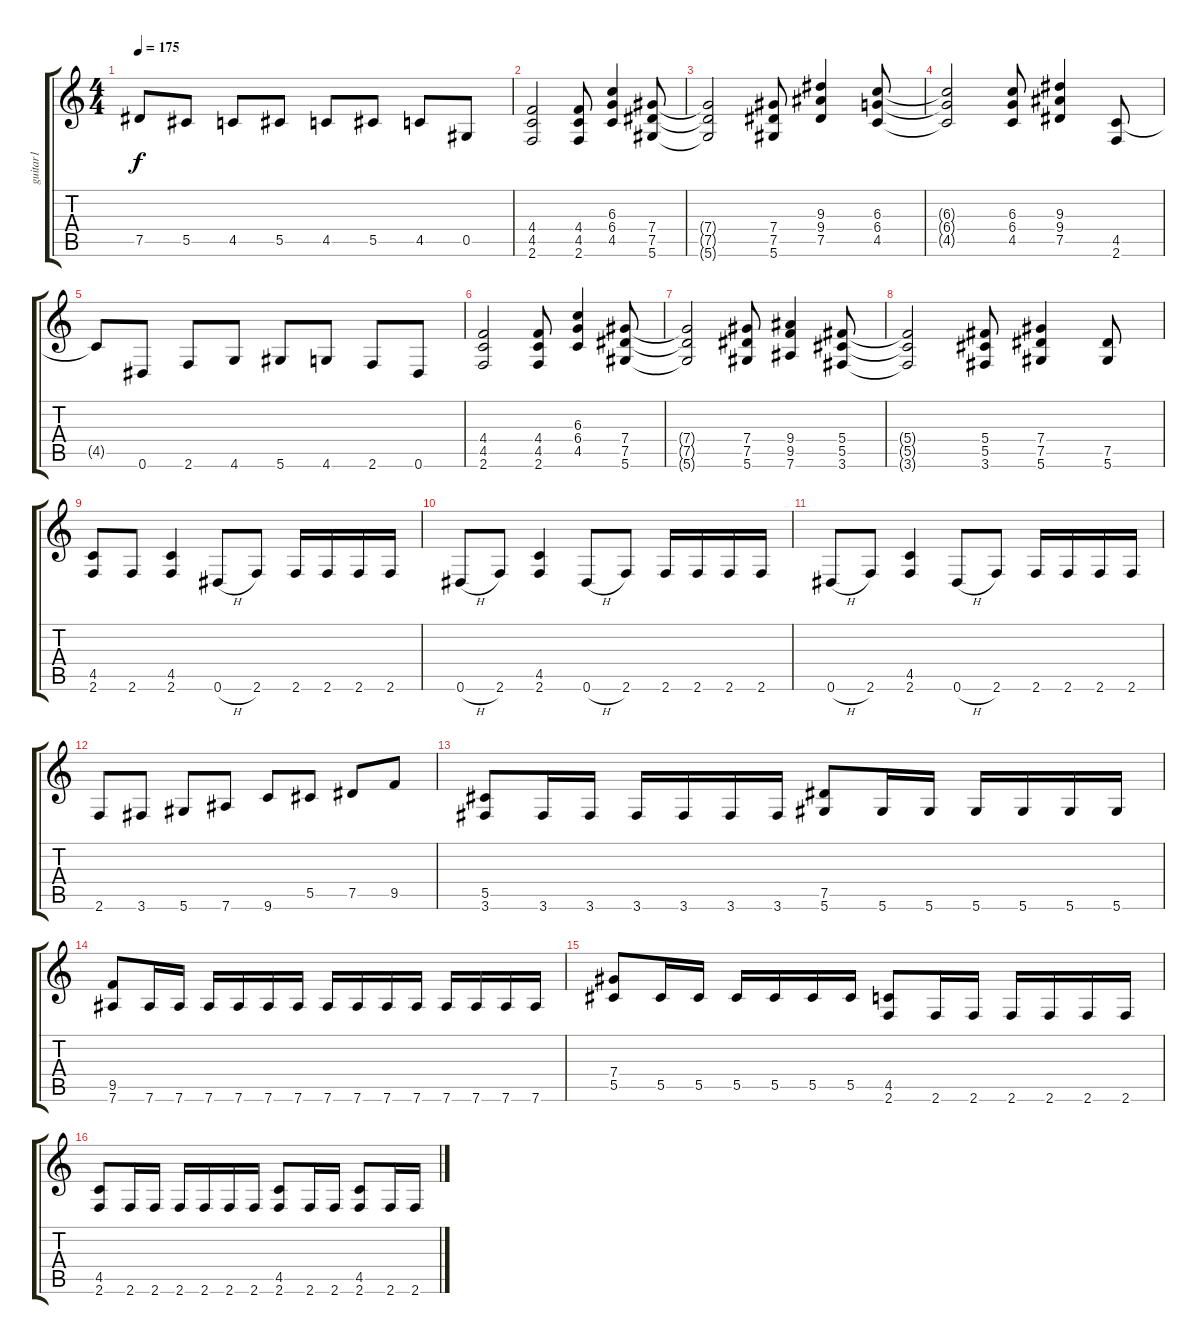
\track ("guitar1" "guitar1") {instrument overdrivenguitar}
\staff {score tabs}
\tuning (Eb4 Bb3 Gb3 Db3 Ab2 Eb2) {hide}
\ts (4 4)
\tempo 175
\clef g2
\ks c
7.5.8{dy f} 5.5.8 4.5.8 5.5.8 4.5.8 5.5.8 4.5.8 0.5.8 |
(4.4 4.5 2.6).2 (4.4 4.5 2.6).8 (6.3 6.4 4.5).4 (7.4 7.5 5.6).8 |
(7.4{t} 7.5{t} 5.6{t}).2 (7.4 7.5 5.6).8 (9.3 9.4 7.5).4 (6.3 6.4 4.5).8 |
(6.3{t} 6.4{t} 4.5{t}).2 (6.3 6.4 4.5).8 (9.3 9.4 7.5).4 (4.5 2.6).8 |
4.5{t}.8 0.6.8 2.6.8 4.6.8 5.6.8 4.6.8 2.6.8 0.6.8 |
(4.4 4.5 2.6).2 (4.4 4.5 2.6).8 (6.3 6.4 4.5).4 (7.4 7.5 5.6).8 |
(7.4{t} 7.5{t} 5.6{t}).2 (7.4 7.5 5.6).8 (9.4 9.5 7.6).4 (5.4 5.5 3.6).8 |
(5.4{t} 5.5{t} 3.6{t}).2 (5.4 5.5 3.6).8 (7.4 7.5 5.6).4 (7.5 5.6).8 |
(4.5 2.6).8 2.6.8 (4.5 2.6).4 0.6{h}.8 2.6.8 2.6.16 2.6.16 2.6.16 2.6.16 |
0.6{h}.8 2.6.8 (4.5 2.6).4 0.6{h}.8 2.6.8 2.6.16 2.6.16 2.6.16 2.6.16 |
0.6{h}.8 2.6.8 (4.5 2.6).4 0.6{h}.8 2.6.8 2.6.16 2.6.16 2.6.16 2.6.16 |
2.6.8 3.6.8 5.6.8 7.6.8 9.6.8 5.5.8 7.5.8 9.5.8 |
(5.5 3.6).8 3.6.16 3.6.16 3.6.16 3.6.16 3.6.16 3.6.16 (7.5 5.6).8 5.6.16 5.6.16 5.6.16 5.6.16 5.6.16 5.6.16 |
(9.5 7.6).8 7.6.16 7.6.16 7.6.16 7.6.16 7.6.16 7.6.16 7.6.16 7.6.16 7.6.16 7.6.16 7.6.16 7.6.16 7.6.16 7.6.16 |
(7.4 5.5).8 5.5.16 5.5.16 5.5.16 5.5.16 5.5.16 5.5.16 (4.5 2.6).8 2.6.16 2.6.16 2.6.16 2.6.16 2.6.16 2.6.16 |
(4.5 2.6).8 2.6.16 2.6.16 2.6.16 2.6.16 2.6.16 2.6.16 (4.5 2.6).8 2.6.16 2.6.16 (4.5 2.6).8 2.6.16 2.6.16
